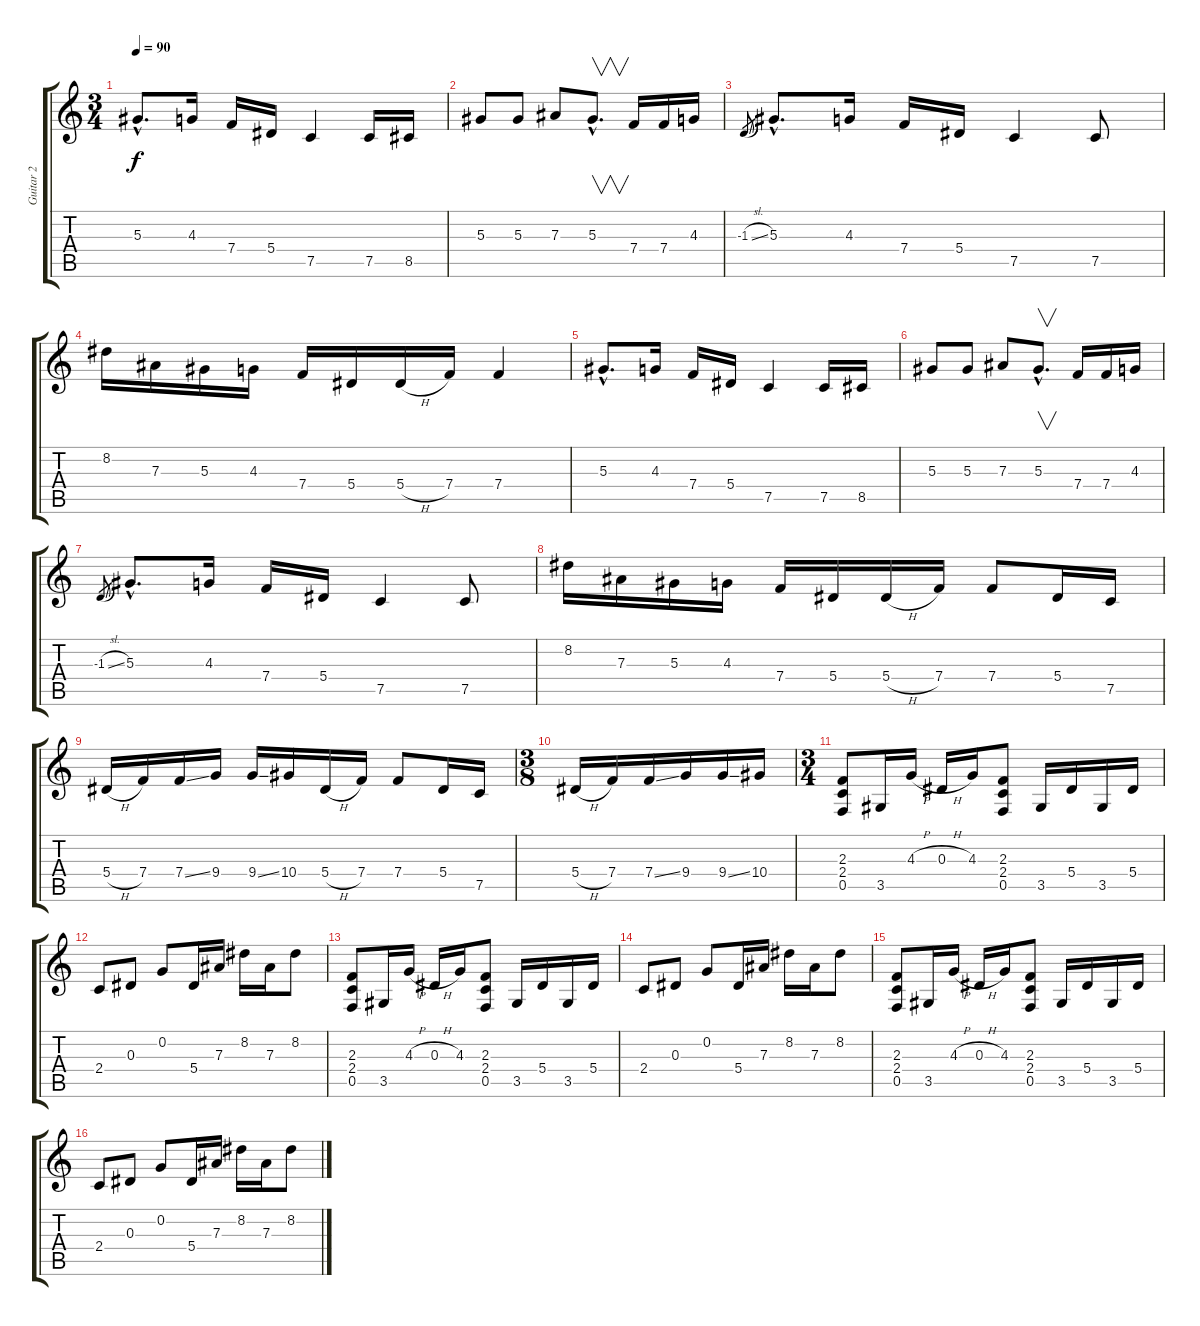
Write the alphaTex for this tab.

\track ("Guitar 2" "Guitar 2") {instrument acousticguitarsteel}
\staff {score tabs}
\tuning (C4 G3 Eb3 Bb2 F2 C2) {hide}
\ts (3 4)
\tempo 90
\clef g2
\ks c
5.3{hac}.8{d dy f instrument distortionguitar} 4.3.16 7.4.16 5.4.16 7.5.4 7.5.16 8.5.16 |
5.3.8 5.3.8 7.3.8 5.3{hac}.8{v d} 7.4.16 7.4.16 4.3.16 |
-1.3{sl}.8{gr} 5.3{hac}.8{d} 4.3.16 7.4.16 5.4.16 7.5.4 7.5.8 |
8.2.16 7.3.16 5.3.16 4.3.16 7.4.16 5.4.16 5.4{h}.16 7.4.16 7.4.4 |
5.3{hac}.8{d} 4.3.16 7.4.16 5.4.16 7.5.4 7.5.16 8.5.16 |
5.3.8 5.3.8 7.3.8 5.3{hac}.8{v d} 7.4.16 7.4.16 4.3.16 |
-1.3{sl}.8{gr} 5.3{hac}.8{d} 4.3.16 7.4.16 5.4.16 7.5.4 7.5.8 |
8.2.16 7.3.16 5.3.16 4.3.16 7.4.16 5.4.16 5.4{h}.16 7.4.16 7.4.8 5.4.16 7.5.16 |
5.4{h}.16 7.4.16 7.4{ss}.16 9.4.16 9.4{ss}.16 10.4.16 5.4{h}.16 7.4.16 7.4.8 5.4.16 7.5.16 |
\ts (3 8)
5.4{h}.16 7.4.16 7.4{ss}.16 9.4.16 9.4{ss}.16 10.4.16 |
\ts (3 4)
(2.3 2.4 0.5).8{instrument overdrivenguitar} 3.5.16 4.3{h}.16 0.3{h}.16 4.3.16 (2.3 2.4 0.5).8 3.5.16 5.4.16 3.5.16 5.4.16 |
2.4.8 0.3.8 0.2.8 5.4.16 7.3.16 8.2.16 7.3.16 8.2.8 |
(2.3 2.4 0.5).8 3.5.16 4.3{h}.16 0.3{h}.16 4.3.16 (2.3 2.4 0.5).8 3.5.16 5.4.16 3.5.16 5.4.16 |
2.4.8 0.3.8 0.2.8 5.4.16 7.3.16 8.2.16 7.3.16 8.2.8 |
(2.3 2.4 0.5).8 3.5.16 4.3{h}.16 0.3{h}.16 4.3.16 (2.3 2.4 0.5).8 3.5.16 5.4.16 3.5.16 5.4.16 |
2.4.8 0.3.8 0.2.8 5.4.16 7.3.16 8.2.16 7.3.16 8.2.8
